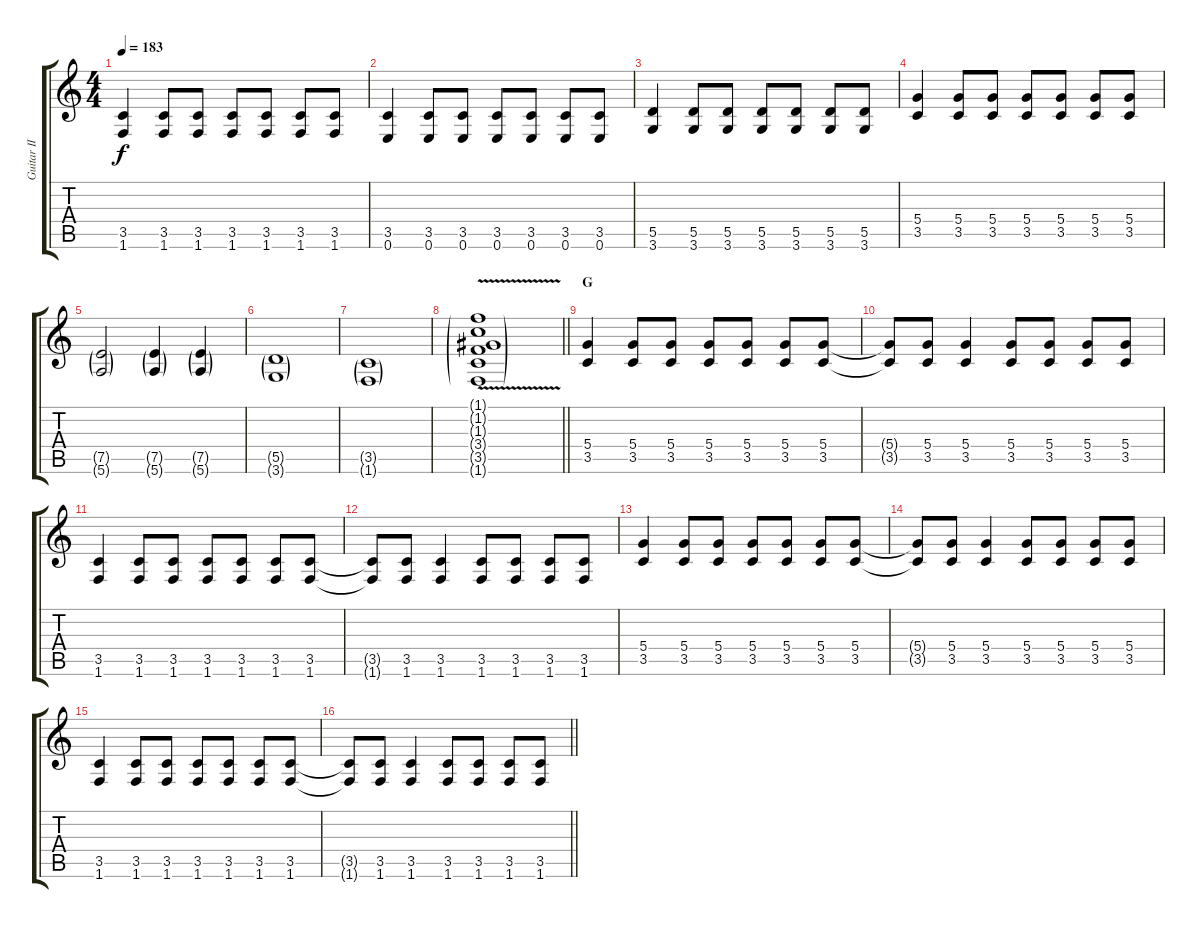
\track ("Guitar II - Kita" "Guitar II ") {instrument overdrivenguitar}
\staff {score tabs}
\tuning (E4 B3 G3 D3 A2 E2) {hide}
\ts (4 4)
\tempo 183
\clef g2
\ks c
(3.5 1.6).4{dy f} (3.5 1.6).8 (3.5 1.6).8 (3.5 1.6).8 (3.5 1.6).8 (3.5 1.6).8 (3.5 1.6).8 |
(3.5 0.6).4 (3.5 0.6).8 (3.5 0.6).8 (3.5 0.6).8 (3.5 0.6).8 (3.5 0.6).8 (3.5 0.6).8 |
(5.5 3.6).4 (5.5 3.6).8 (5.5 3.6).8 (5.5 3.6).8 (5.5 3.6).8 (5.5 3.6).8 (5.5 3.6).8 |
(5.4 3.5).4 (5.4 3.5).8 (5.4 3.5).8 (5.4 3.5).8 (5.4 3.5).8 (5.4 3.5).8 (5.4 3.5).8 |
(7.5{g} 5.6{g}).2 (7.5{g} 5.6{g}).4 (7.5{g} 5.6{g}).4 |
(5.5{g} 3.6{g}).1 |
(3.5{g} 1.6{g}).1 |
\barLineRight lightlight
(1.1{v g} 1.2{v g} 1.3{v g} 3.4{v g} 3.5{v g} 1.6{v g}).1 |
\section ("" "G")
(5.4 3.5).4 (5.4 3.5).8 (5.4 3.5).8 (5.4 3.5).8 (5.4 3.5).8 (5.4 3.5).8 (5.4 3.5).8 |
(5.4{t} 3.5{t}).8 (5.4 3.5).8 (5.4 3.5).4 (5.4 3.5).8 (5.4 3.5).8 (5.4 3.5).8 (5.4 3.5).8 |
(3.5 1.6).4 (3.5 1.6).8 (3.5 1.6).8 (3.5 1.6).8 (3.5 1.6).8 (3.5 1.6).8 (3.5 1.6).8 |
(3.5{t} 1.6{t}).8 (3.5 1.6).8 (3.5 1.6).4 (3.5 1.6).8 (3.5 1.6).8 (3.5 1.6).8 (3.5 1.6).8 |
(5.4 3.5).4 (5.4 3.5).8 (5.4 3.5).8 (5.4 3.5).8 (5.4 3.5).8 (5.4 3.5).8 (5.4 3.5).8 |
(5.4{t} 3.5{t}).8 (5.4 3.5).8 (5.4 3.5).4 (5.4 3.5).8 (5.4 3.5).8 (5.4 3.5).8 (5.4 3.5).8 |
(3.5 1.6).4 (3.5 1.6).8 (3.5 1.6).8 (3.5 1.6).8 (3.5 1.6).8 (3.5 1.6).8 (3.5 1.6).8 |
\barLineRight lightlight
(3.5{t} 1.6{t}).8 (3.5 1.6).8 (3.5 1.6).4 (3.5 1.6).8 (3.5 1.6).8 (3.5 1.6).8 (3.5 1.6).8
